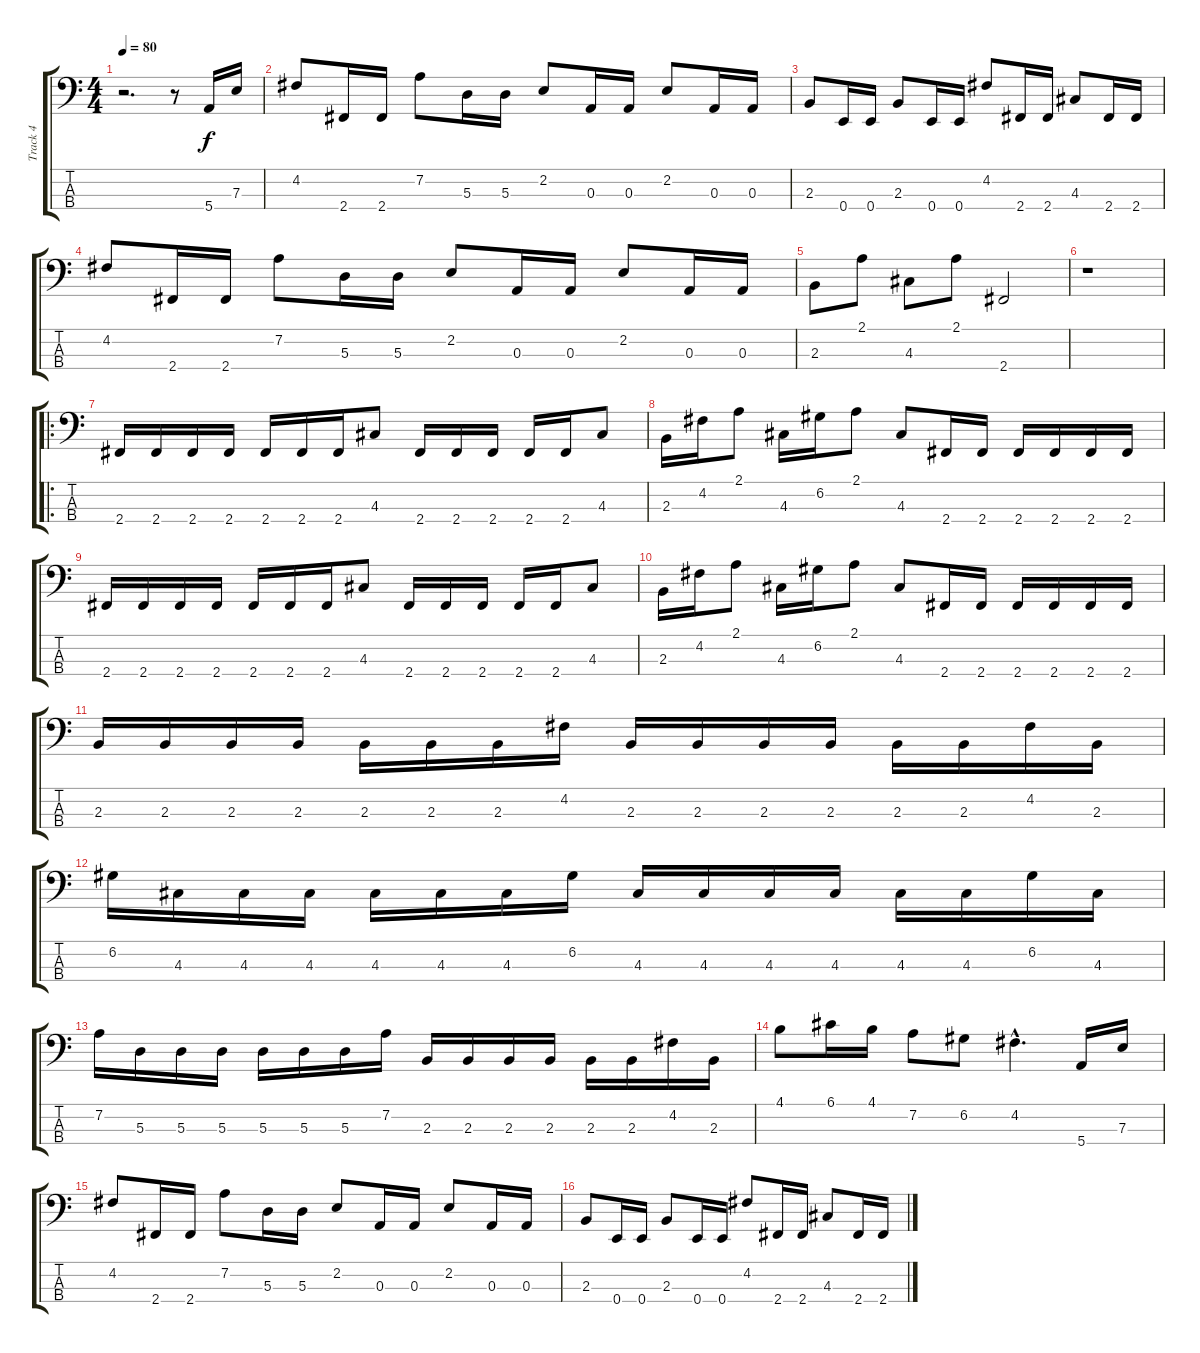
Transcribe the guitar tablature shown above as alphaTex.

\track ("Track 4" "Track 4") {instrument electricbassfinger}
\staff {score tabs}
\tuning (G2 D2 A1 E1) {hide}
\ts (4 4)
\tempo 80
\clef f4
\ks c
r.2{d dy f instrument electricbassfinger} r.8 5.4.16 7.3.16 |
4.2.8 2.4.16 2.4.16 7.2.8 5.3.16 5.3.16 2.2.8 0.3.16 0.3.16 2.2.8 0.3.16 0.3.16 |
2.3.8 0.4.16 0.4.16 2.3.8 0.4.16 0.4.16 4.2.8 2.4.16 2.4.16 4.3.8 2.4.16 2.4.16 |
4.2.8 2.4.16 2.4.16 7.2.8 5.3.16 5.3.16 2.2.8 0.3.16 0.3.16 2.2.8 0.3.16 0.3.16 |
2.3.8 2.1.8 4.3.8 2.1.8 2.4.2 |
r.1 |
\ro
2.4.16 2.4.16 2.4.16 2.4.16 2.4.16 2.4.16 2.4.16 4.3.8 2.4.16 2.4.16 2.4.16 2.4.16 2.4.16 4.3.8 |
2.3.16 4.2.16 2.1.8 4.3.16 6.2.16 2.1.8 4.3.8 2.4.16 2.4.16 2.4.16 2.4.16 2.4.16 2.4.16 |
2.4.16 2.4.16 2.4.16 2.4.16 2.4.16 2.4.16 2.4.16 4.3.8 2.4.16 2.4.16 2.4.16 2.4.16 2.4.16 4.3.8 |
2.3.16 4.2.16 2.1.8 4.3.16 6.2.16 2.1.8 4.3.8 2.4.16 2.4.16 2.4.16 2.4.16 2.4.16 2.4.16 |
2.3.16 2.3.16 2.3.16 2.3.16 2.3.16 2.3.16 2.3.16 4.2.16 2.3.16 2.3.16 2.3.16 2.3.16 2.3.16 2.3.16 4.2.16 2.3.16 |
6.2.16 4.3.16 4.3.16 4.3.16 4.3.16 4.3.16 4.3.16 6.2.16 4.3.16 4.3.16 4.3.16 4.3.16 4.3.16 4.3.16 6.2.16 4.3.16 |
7.2.16 5.3.16 5.3.16 5.3.16 5.3.16 5.3.16 5.3.16 7.2.16 2.3.16 2.3.16 2.3.16 2.3.16 2.3.16 2.3.16 4.2.16 2.3.16 |
4.1.8 6.1.16 4.1.16 7.2.8 6.2.8 4.2{hac}.4{d} 5.4.16 7.3.16 |
4.2.8 2.4.16 2.4.16 7.2.8 5.3.16 5.3.16 2.2.8 0.3.16 0.3.16 2.2.8 0.3.16 0.3.16 |
2.3.8 0.4.16 0.4.16 2.3.8 0.4.16 0.4.16 4.2.8 2.4.16 2.4.16 4.3.8 2.4.16 2.4.16
